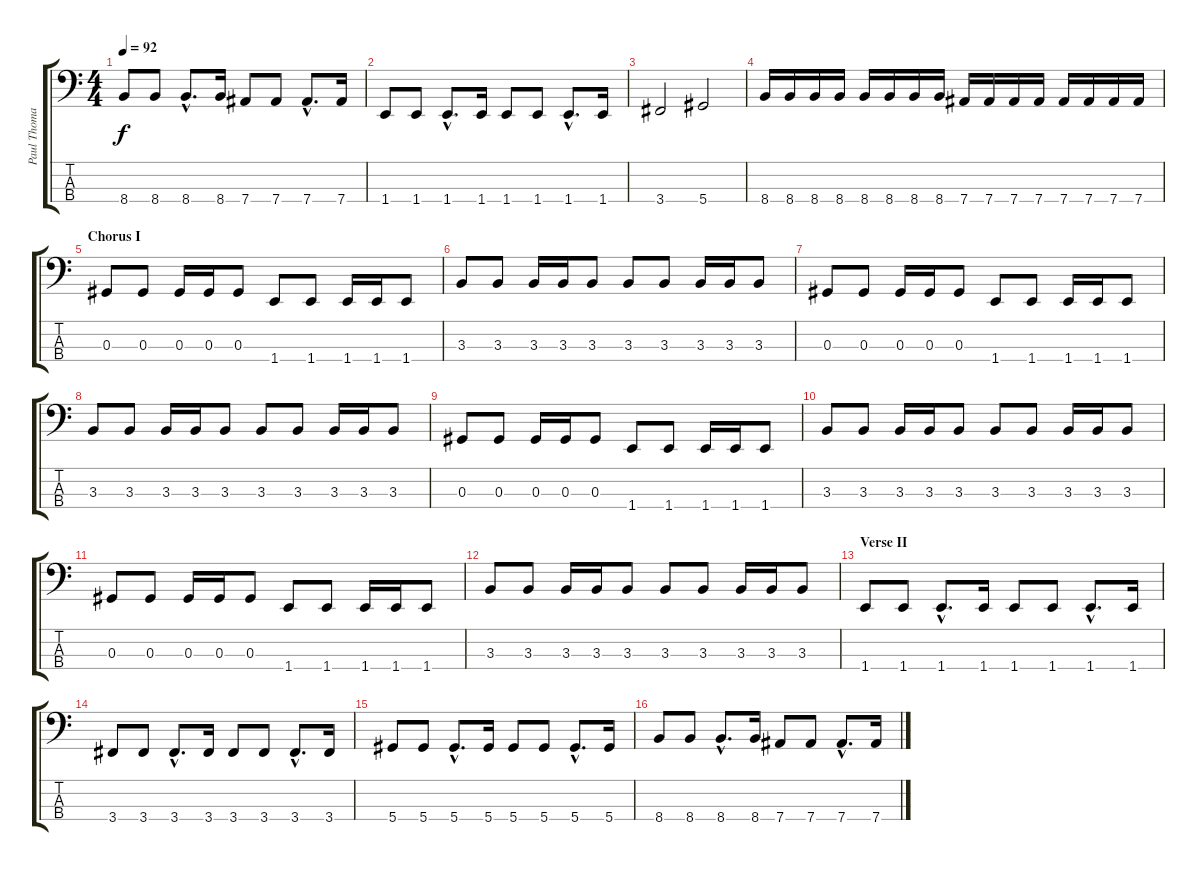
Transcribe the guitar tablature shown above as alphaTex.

\track ("Paul Thomas - Bass" "Paul Thoma") {instrument electricbasspick}
\staff {score tabs}
\tuning (Gb2 Db2 Ab1 Eb1) {hide}
\ts (4 4)
\tempo 92
\clef f4
\ks c
8.4.8{dy f} 8.4.8 8.4{hac}.8{d} 8.4.16 7.4.8 7.4.8 7.4{hac}.8{d} 7.4.16 |
1.4.8 1.4.8 1.4{hac}.8{d} 1.4.16 1.4.8 1.4.8 1.4{hac}.8{d} 1.4.16 |
3.4.2 5.4.2 |
8.4.16 8.4.16 8.4.16 8.4.16 8.4.16 8.4.16 8.4.16 8.4.16 7.4.16 7.4.16 7.4.16 7.4.16 7.4.16 7.4.16 7.4.16 7.4.16 |
\section ("" "Chorus I")
0.3.8 0.3.8 0.3.16 0.3.16 0.3.8 1.4.8 1.4.8 1.4.16 1.4.16 1.4.8 |
3.3.8 3.3.8 3.3.16 3.3.16 3.3.8 3.3.8 3.3.8 3.3.16 3.3.16 3.3.8 |
0.3.8 0.3.8 0.3.16 0.3.16 0.3.8 1.4.8 1.4.8 1.4.16 1.4.16 1.4.8 |
3.3.8 3.3.8 3.3.16 3.3.16 3.3.8 3.3.8 3.3.8 3.3.16 3.3.16 3.3.8 |
0.3.8 0.3.8 0.3.16 0.3.16 0.3.8 1.4.8 1.4.8 1.4.16 1.4.16 1.4.8 |
3.3.8 3.3.8 3.3.16 3.3.16 3.3.8 3.3.8 3.3.8 3.3.16 3.3.16 3.3.8 |
0.3.8 0.3.8 0.3.16 0.3.16 0.3.8 1.4.8 1.4.8 1.4.16 1.4.16 1.4.8 |
3.3.8 3.3.8 3.3.16 3.3.16 3.3.8 3.3.8 3.3.8 3.3.16 3.3.16 3.3.8 |
\section ("" "Verse II")
1.4.8 1.4.8 1.4{hac}.8{d} 1.4.16 1.4.8 1.4.8 1.4{hac}.8{d} 1.4.16 |
3.4.8 3.4.8 3.4{hac}.8{d} 3.4.16 3.4.8 3.4.8 3.4{hac}.8{d} 3.4.16 |
5.4.8 5.4.8 5.4{hac}.8{d} 5.4.16 5.4.8 5.4.8 5.4{hac}.8{d} 5.4.16 |
8.4.8 8.4.8 8.4{hac}.8{d} 8.4.16 7.4.8 7.4.8 7.4{hac}.8{d} 7.4.16
